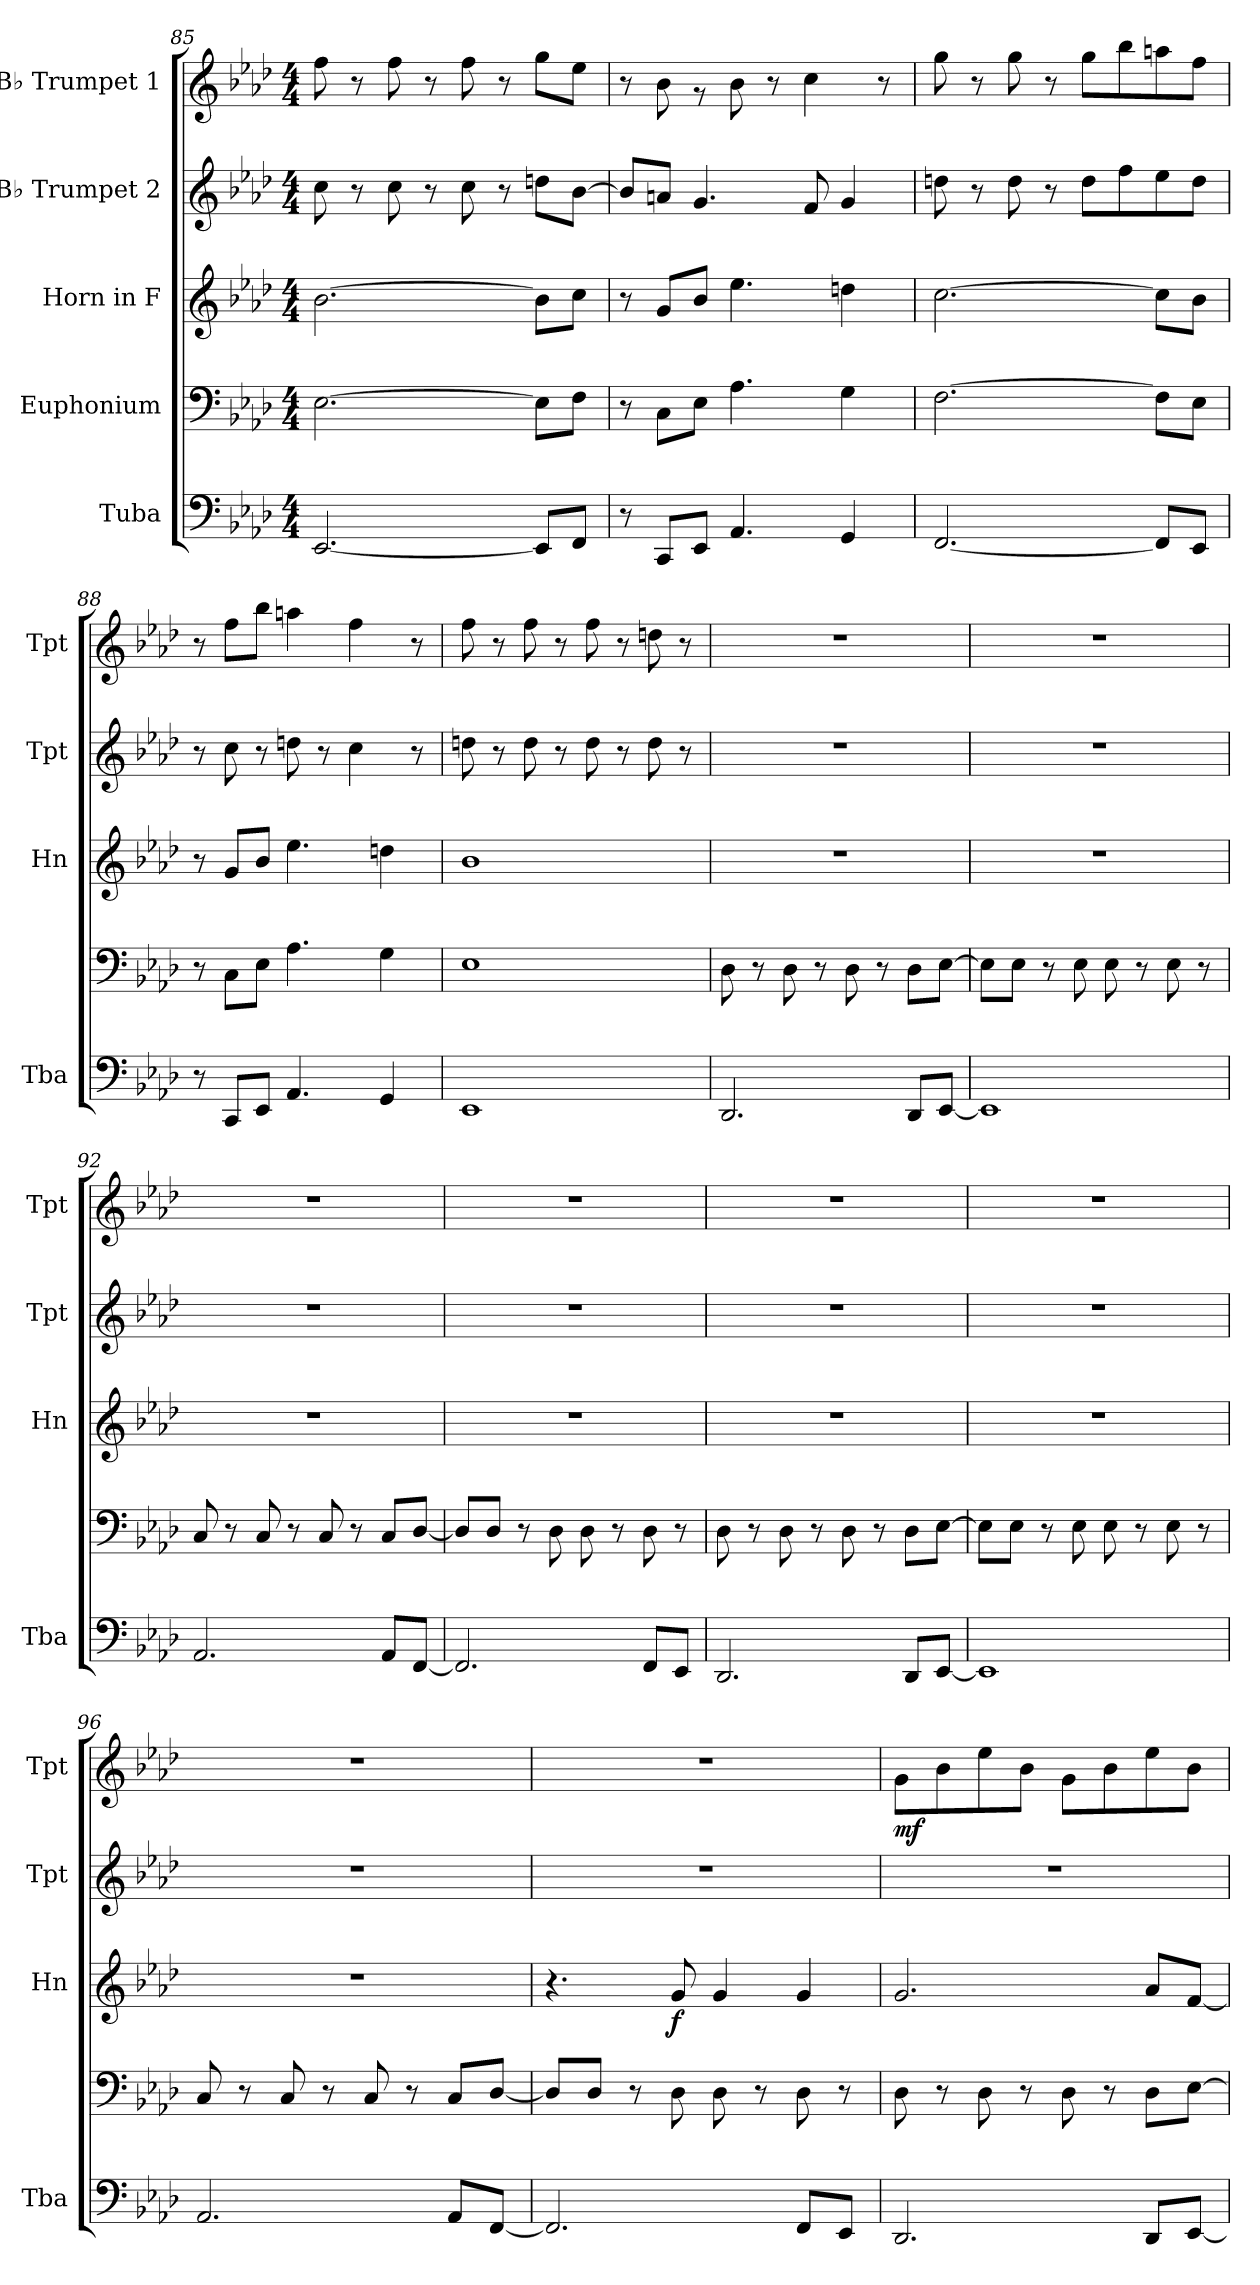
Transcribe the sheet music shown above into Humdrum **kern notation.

**kern	**kern	**kern	**dynam	**kern	**kern	**dynam
*part5	*part4	*part3	*part3	*part2	*part1	*part1
*staff5	*staff4	*staff3	*staff3	*staff2	*staff1	*staff1
*I"Tuba	*I"Euphonium	*I"Horn in F	*	*I"B♭ Trumpet 2	*I"B♭ Trumpet 1	*
*I'Tba	*	*I'Hn	*	*I'Tpt	*I'Tpt	*
*clefF4	*clefF4	*clefG2	*	*clefG2	*clefG2	*
*	*	*ITrd4c7	*	*ITrd1c2	*ITrd1c2	*
*k[b-e-a-d-]	*k[b-e-a-d-]	*k[b-e-a-d-g-]	*	*k[b-e-a-d-g-c-]	*k[b-e-a-d-g-c-]	*
*M4/4	*M4/4	*M4/4	*	*M4/4	*M4/4	*
=85	=85	=85	=85	=85	=85	=85
[2.EE-/	[2.E-\	[2.e-\	.	8b-\	8ee-\	.
.	.	.	.	8r	8r	.
.	.	.	.	8b-\	8ee-\	.
.	.	.	.	8r	8r	.
.	.	.	.	8b-\	8ee-\	.
.	.	.	.	8r	8r	.
8EE-/L]	8E-\L]	8e-\L]	.	8ccn\L	8ff\L	.
8FF/J	8F\J	8f\J	.	[8a-\J	8dd-\J	.
=86	=86	=86	=86	=86	=86	=86
8r	8r	8r	.	8a-/L]	8r	.
8CC/L	8C\L	8c/L	.	8gn/J	8a-\	.
8EE-/J	8E-\J	8e-/J	.	4.f/	8rg	.
4.AA-/	4.A-\	4.a-\	.	.	8a-\	.
.	.	.	.	.	8r	.
.	.	.	.	8e-/	4b-\	.
4GG/	4G\	4gn\	.	4f/	.	.
.	.	.	.	.	8r	.
=87	=87	=87	=87	=87	=87	=87
[2.FF/	[2.F\	[2.f\	.	8ccn\	8ff\	.
.	.	.	.	8r	8r	.
.	.	.	.	8cc\	8ff\	.
.	.	.	.	8r	8r	.
.	.	.	.	8cc\L	8ff\L	.
.	.	.	.	8ee-\	8aa-\	.
8FF/L]	8F\L]	8f\L]	.	8dd-\	8ggn\	.
8EE-/J	8E-\J	8e-\J	.	8cc\J	8ee-\J	.
!!LO:PB:g=z
=88	=88	=88	=88	=88	=88	=88
8r	8r	8r	.	8r	8r	.
8CC/L	8C\L	8c/L	.	8b-\	8ee-\L	.
8EE-/J	8E-\J	8e-/J	.	8r	8aa-\J	.
4.AA-/	4.A-\	4.a-\	.	8ccn\	4ggn\	.
.	.	.	.	8r	.	.
.	.	.	.	4b-\	4ee-\	.
4GG/	4G\	4gn\	.	.	.	.
.	.	.	.	8r	8r	.
=89	=89	=89	=89	=89	=89	=89
1EE-	1E-	1e-	.	8ccn\	8ee-\	.
.	.	.	.	8r	8r	.
.	.	.	.	8cc\	8ee-\	.
.	.	.	.	8r	8r	.
.	.	.	.	8cc\	8ee-\	.
.	.	.	.	8r	8r	.
.	.	.	.	8cc\	8ccn\	.
.	.	.	.	8r	8r	.
=90	=90	=90	=90	=90	=90	=90
2.DD-/	8D-\	1r	.	1r	1r	.
.	8r	.	.	.	.	.
.	8D-\	.	.	.	.	.
.	8r	.	.	.	.	.
.	8D-\	.	.	.	.	.
.	8r	.	.	.	.	.
8DD-/L	8D-\L	.	.	.	.	.
[8EE-/J	[8E-\J	.	.	.	.	.
=91	=91	=91	=91	=91	=91	=91
1EE-]	8E-\L]	1r	.	1r	1r	.
.	8E-\J	.	.	.	.	.
.	8r	.	.	.	.	.
.	8E-\	.	.	.	.	.
.	8E-\	.	.	.	.	.
.	8r	.	.	.	.	.
.	8E-\	.	.	.	.	.
.	8r	.	.	.	.	.
=92	=92	=92	=92	=92	=92	=92
2.AA-/	8C/	1r	.	1r	1r	.
.	8r	.	.	.	.	.
.	8C/	.	.	.	.	.
.	8r	.	.	.	.	.
.	8C/	.	.	.	.	.
.	8r	.	.	.	.	.
8AA-/L	8C/L	.	.	.	.	.
[8FF/J	[8D-/J	.	.	.	.	.
!!LO:LB:g=z
=93	=93	=93	=93	=93	=93	=93
2.FF/]	8D-/L]	1r	.	1r	1r	.
.	8D-/J	.	.	.	.	.
.	8r	.	.	.	.	.
.	8D-\	.	.	.	.	.
.	8D-\	.	.	.	.	.
.	8r	.	.	.	.	.
8FF/L	8D-\	.	.	.	.	.
8EE-/J	8r	.	.	.	.	.
=94	=94	=94	=94	=94	=94	=94
2.DD-/	8D-\	1r	.	1r	1r	.
.	8r	.	.	.	.	.
.	8D-\	.	.	.	.	.
.	8r	.	.	.	.	.
.	8D-\	.	.	.	.	.
.	8r	.	.	.	.	.
8DD-/L	8D-\L	.	.	.	.	.
[8EE-/J	[8E-\J	.	.	.	.	.
=95	=95	=95	=95	=95	=95	=95
1EE-]	8E-\L]	1r	.	1r	1r	.
.	8E-\J	.	.	.	.	.
.	8r	.	.	.	.	.
.	8E-\	.	.	.	.	.
.	8E-\	.	.	.	.	.
.	8r	.	.	.	.	.
.	8E-\	.	.	.	.	.
.	8r	.	.	.	.	.
=96	=96	=96	=96	=96	=96	=96
2.AA-/	8C/	1r	.	1r	1r	.
.	8r	.	.	.	.	.
.	8C/	.	.	.	.	.
.	8r	.	.	.	.	.
.	8C/	.	.	.	.	.
.	8r	.	.	.	.	.
8AA-/L	8C/L	.	.	.	.	.
[8FF/J	[8D-/J	.	.	.	.	.
=97	=97	=97	=97	=97	=97	=97
2.FF/]	8D-/L]	4.r	.	1r	1r	.
.	8D-/J	.	.	.	.	.
.	8r	.	.	.	.	.
!	!	!	!LO:DY:b	!	!	!
.	8D-\	8c/	f	.	.	.
.	8D-\	4c/	.	.	.	.
.	8r	.	.	.	.	.
8FF/L	8D-\	4c/	.	.	.	.
8EE-/J	8r	.	.	.	.	.
!!LO:PB:g=z
=98	=98	=98	=98	=98	=98	=98
!	!	!	!	!	!	!LO:DY:b
2.DD-/	8D-\	2.c/	.	1r	8f\L	mf
.	8r	.	.	.	8a-\	.
.	8D-\	.	.	.	8dd-\	.
.	8r	.	.	.	8a-\J	.
.	8D-\	.	.	.	8f\L	.
.	8r	.	.	.	8a-\	.
8DD-/L	8D-\L	8d-/L	.	.	8dd-\	.
[8EE-/J	[8E-\J	[8B-/J	.	.	8a-\J	.
=	=	=	=	=	=	=
*-	*-	*-	*-	*-	*-	*-
